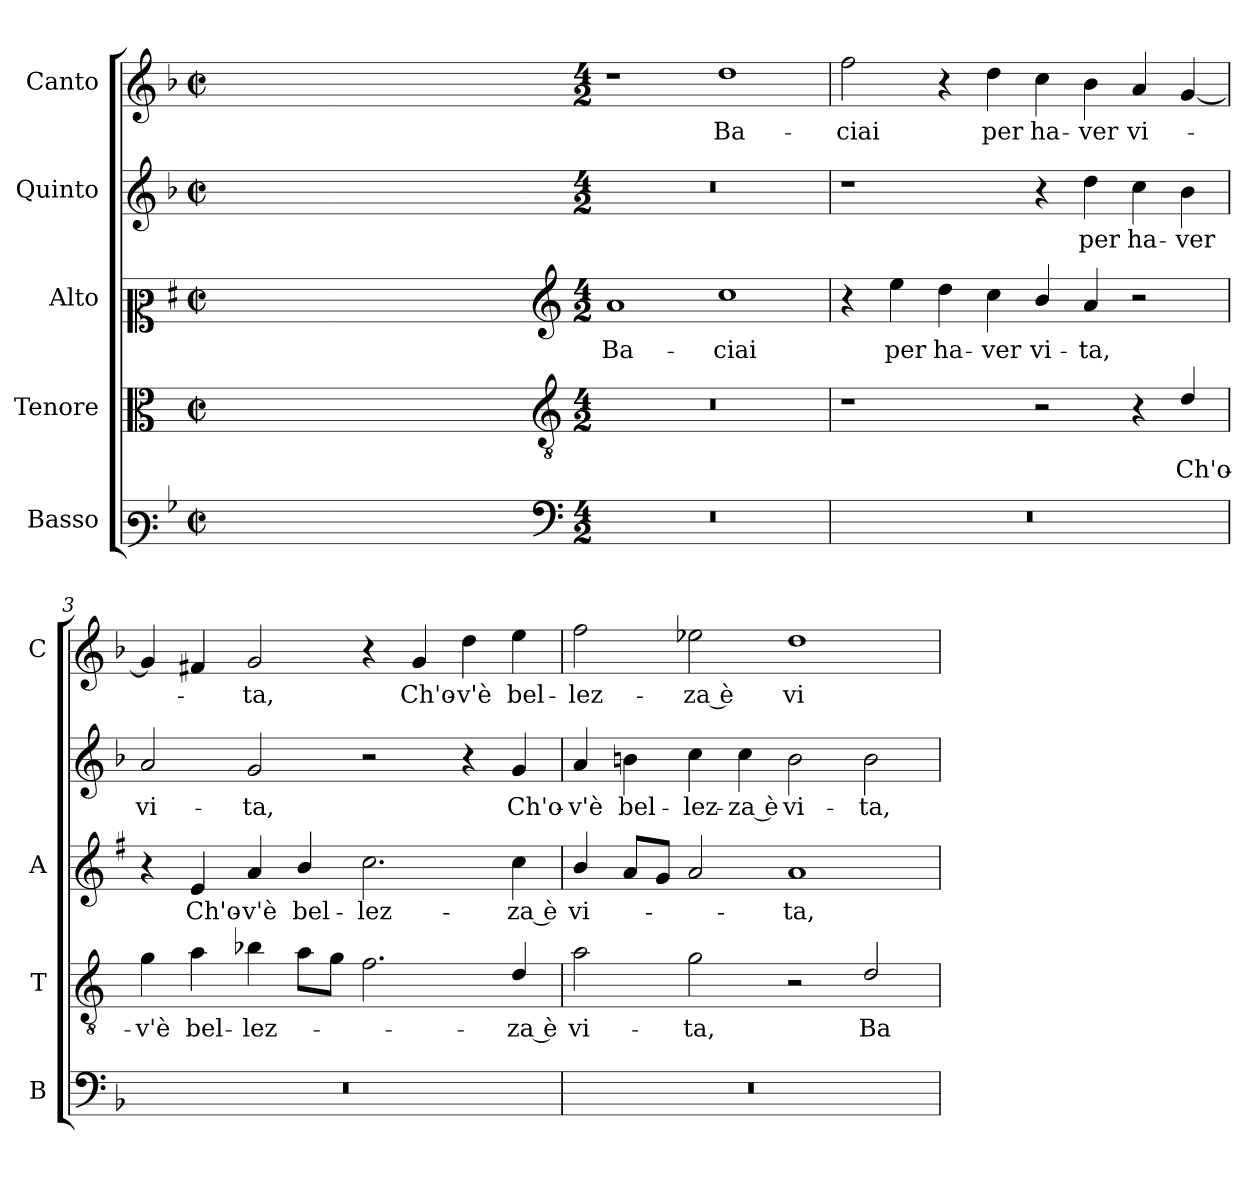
**kern	**kern	**text	**kern	**text	**kern	**text	**kern	**text
*part5	*part4	*part4	*part3	*part3	*part2	*part2	*part1	*part1
*staff5	*staff4	*staff4	*staff3	*staff3	*staff2	*staff2	*staff1	*staff1
*I"Basso	*I"Tenore	*	*I"Alto	*	*I"Quinto	*	*I"Canto	*
*I'B	*I'T	*	*I'A	*	*	*	*I'C	*
*clefF3	*clefC3	*	*clefC2	*	*clefG2	*	*clefG2	*
*	*ITrd4c7	*	*ITrd1c2	*	*	*	*	*
*k[b-]	*k[b-]	*	*k[b-]	*	*k[b-]	*	*k[b-]	*
*F:	*F:	*	*F:	*	*F:	*	*F:	*
*M2/2	*M2/2	*	*M2/2	*	*M2/2	*	*M2/2	*
*met(c|)	*met(c|)	*	*met(c|)	*	*met(c|)	*	*met(c|)	*
=	=	=	=	=	=	=	=	=
1ryy	1ryy	.	1ryy	.	1ryy	.	1ryy	.
=1X-	=1X-	=1X-	=1X-	=1X-	=1X-	=1X-	=1X-	=1X-
4ryy	4ryy	.	4ryy	.	4ryy	.	4ryy	.
4ryy	4ryy	.	4ryy	.	4ryy	.	4ryy	.
4ryy	4ryy	.	4ryy	.	4ryy	.	4ryy	.
4ryy	4ryy	.	4ryy	.	4ryy	.	4ryy	.
=1-	=1-	=1-	=1-	=1-	=1-	=1-	=1-	=1-
*clefF4	*clefGv2	*	*clefG2	*	*	*	*	*
*M4/2	*M4/2	*	*M4/2	*	*M4/2	*	*M4/2	*
!	!	!	!	!LO:LY:b	!	!	!	!
0r	0r	.	1g	Ba-	0r	.	1r	.
!	!	!	!	!LO:LY:b	!	!	!	!LO:LY:b
.	.	.	1b-	-ciai	.	.	1dd	Ba-
=2	=2	=2	=2	=2	=2	=2	=2	=2
!	!	!	!	!	!	!	!	!LO:LY:b
0r	1r	.	4r	.	1r	.	2ff\	-ciai
!	!	!	!	!LO:LY:b	!	!	!	!
.	.	.	4dd\	per	.	.	.	.
!	!	!	!	!LO:LY:b	!	!	!	!
.	.	.	4cc\	ha-	.	.	4r	.
!	!	!	!	!LO:LY:b	!	!	!	!LO:LY:b
.	.	.	4b-\	-ver	.	.	4dd\	per
!	!	!	!	!LO:LY:b	!	!	!	!LO:LY:b
.	2r	.	4a/	vi-	4r	.	4cc\	ha-
!	!	!	!	!LO:LY:b	!	!LO:LY:b	!	!LO:LY:b
.	.	.	4g/	-ta,	4dd\	per	4b-\	-ver
!	!	!	!	!	!	!LO:LY:b	!	!LO:LY:b
.	4r	.	2r	.	4cc\	ha-	4a/	vi-
!	!	!LO:LY:b	!	!	!	!LO:LY:b	!	!
.	4G/	Ch'o-	.	.	4b-\	-ver	[4g/	.
=3	=3	=3	=3	=3	=3	=3	=3	=3
!	!	!LO:LY:b	!	!	!	!LO:LY:b	!	!
0r	4c\	-v'è	4r	.	2a/	vi-	4g/]	.
!	!	!LO:LY:b	!	!LO:LY:b	!	!	!	!
.	4d\	bel-	4d/	Ch'o-	.	.	4f#X/	.
!	!	!LO:LY:b	!	!LO:LY:b	!	!LO:LY:b	!	!LO:LY:b
.	4e-X\	-lez-	4g/	-v'è	2g/	-ta,	2g/	-ta,
!	!	!	!	!LO:LY:b	!	!	!	!
.	8d\L	.	4a/	bel-	.	.	.	.
.	8c\J	.	.	.	.	.	.	.
!	!	!	!	!LO:LY:b	!	!	!	!
.	2.B-\	.	2.b-\	-lez-	2r	.	4r	.
!	!	!	!	!	!	!	!	!LO:LY:b
.	.	.	.	.	.	.	4g/	Ch'o-
!	!	!	!	!	!	!	!	!LO:LY:b
.	.	.	.	.	4r	.	4dd\	-v'è
!	!	!LO:LY:b	!	!LO:LY:b	!	!LO:LY:b	!	!LO:LY:b
.	4G/	-za è	4b-\	-za è	4g/	Ch'o-	4ee\	bel-
!!LO:LB:g=z
=4	=4	=4	=4	=4	=4	=4	=4	=4
!	!	!LO:LY:b	!	!LO:LY:b	!	!LO:LY:b	!	!LO:LY:b
0r	2d\	vi-	4a/	vi-	4a/	-v'è	2ff\	-lez-
!	!	!	!	!	!	!LO:LY:b	!	!
.	.	.	8g/L	.	4bn\	bel-	.	.
.	.	.	8f/J	.	.	.	.	.
!	!	!LO:LY:b	!	!	!	!LO:LY:b	!	!LO:LY:b
.	2c\	-ta,	2g/	.	4cc\	-lez-	2ee-X\	-za è
!	!	!	!	!	!	!LO:LY:b	!	!
.	.	.	.	.	4cc\	-za è	.	.
!	!	!	!	!LO:LY:b	!	!LO:LY:b	!	!LO:LY:b
.	2r	.	1g	-ta,	2b\	vi-	1dd	vi-
!	!	!LO:LY:b	!	!	!	!LO:LY:b	!	!
.	2G/	Ba-	.	.	2b\	-ta,	.	.
=	=	=	=	=	=	=	=	=
*-	*-	*-	*-	*-	*-	*-	*-	*-
